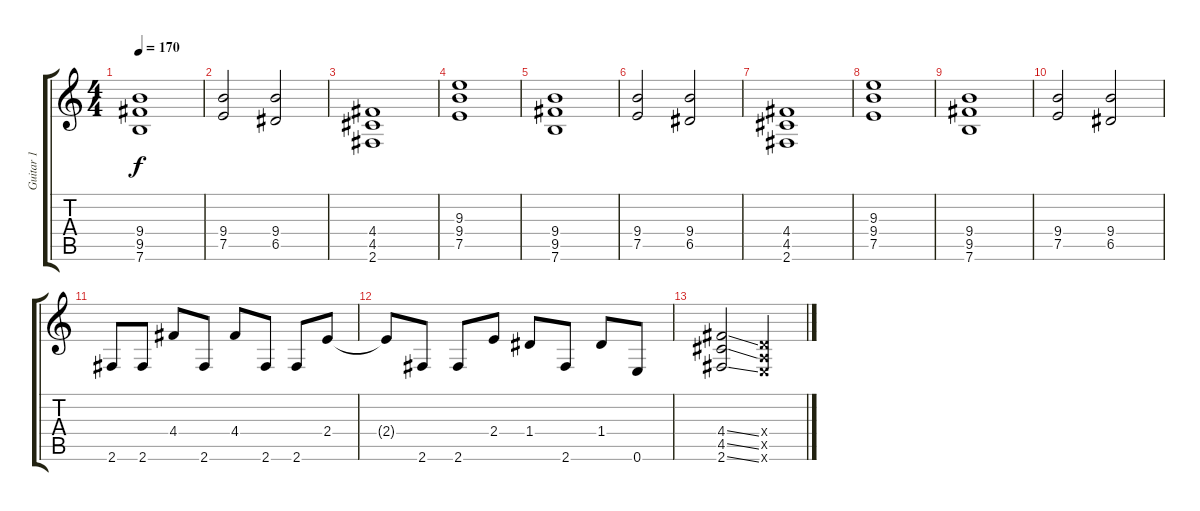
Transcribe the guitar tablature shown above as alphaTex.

\track ("Guitar 1" "Guitar 1") {instrument distortionguitar}
\staff {score tabs}
\tuning (E4 B3 G3 D3 A2 E2) {hide}
\ts (4 4)
\tempo 170
\clef g2
\ks c
(9.4 9.5 7.6).1{dy f} |
(9.4 7.5).2 (9.4 6.5).2 |
(4.4 4.5 2.6).1 |
(9.3 9.4 7.5).1 |
(9.4 9.5 7.6).1 |
(9.4 7.5).2 (9.4 6.5).2 |
(4.4 4.5 2.6).1 |
(9.3 9.4 7.5).1 |
(9.4 9.5 7.6).1 |
(9.4 7.5).2 (9.4 6.5).2 |
2.6.8 2.6.8 4.4.8 2.6.8 4.4.8 2.6.8 2.6.8 2.4.8 |
2.4{t}.8 2.6.8 2.6.8 2.4.8 1.4.8 2.6.8 1.4.8 0.6.8 |
(4.4{ss} 4.5{ss} 2.6{ss}).2 (0.4{x} 0.5{x} 0.6{x}).2
